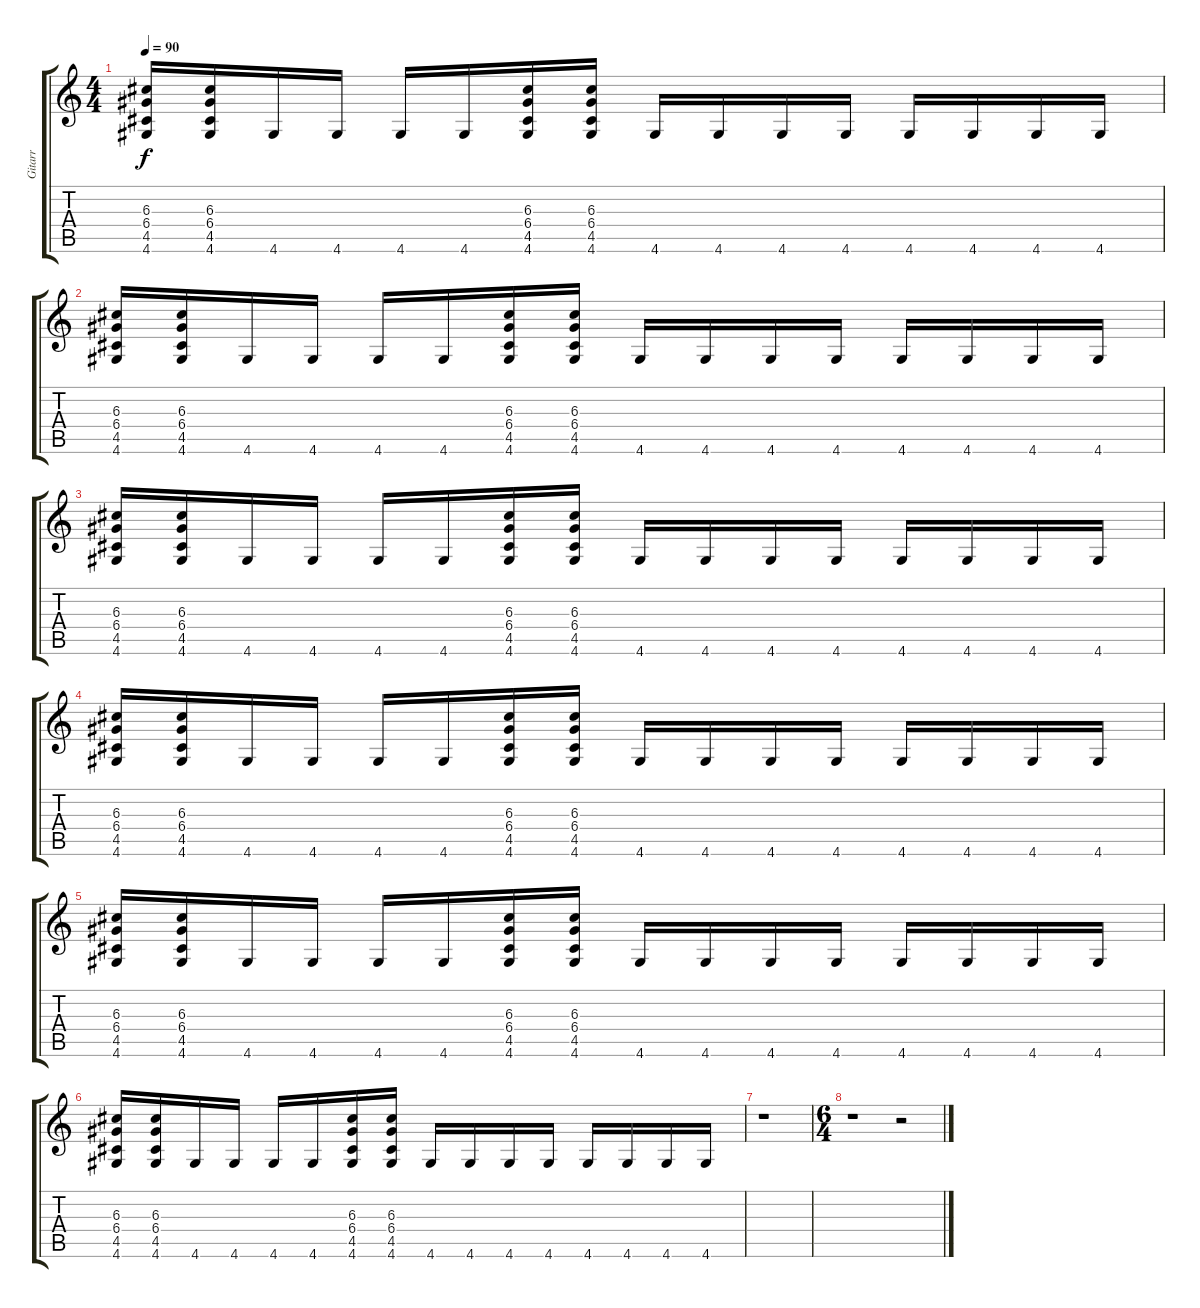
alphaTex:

\track ("Gitarr" "Gitarr") {instrument distortionguitar}
\staff {score tabs}
\tuning (E4 B3 G3 D3 A2 E2) {hide}
\ts (4 4)
\tempo 90
\clef g2
\ks c
(6.3 6.4 4.5 4.6).16{dy f volume 12 instrument distortionguitar} (6.3 6.4 4.5 4.6).16 4.6.16{volume 10 instrument electricguitarmuted} 4.6.16 4.6.16 4.6.16 (6.3 6.4 4.5 4.6).16{volume 12 instrument distortionguitar} (6.3 6.4 4.5 4.6).16 4.6.16{volume 10 instrument electricguitarmuted} 4.6.16 4.6.16 4.6.16 4.6.16 4.6.16 4.6.16 4.6.16 |
(6.3 6.4 4.5 4.6).16{volume 12 instrument distortionguitar} (6.3 6.4 4.5 4.6).16 4.6.16{volume 10 instrument electricguitarmuted} 4.6.16 4.6.16 4.6.16 (6.3 6.4 4.5 4.6).16{volume 12 instrument distortionguitar} (6.3 6.4 4.5 4.6).16 4.6.16{volume 10 instrument electricguitarmuted} 4.6.16 4.6.16 4.6.16 4.6.16 4.6.16 4.6.16 4.6.16 |
(6.3 6.4 4.5 4.6).16{volume 12 instrument distortionguitar} (6.3 6.4 4.5 4.6).16 4.6.16{volume 10 instrument electricguitarmuted} 4.6.16 4.6.16 4.6.16 (6.3 6.4 4.5 4.6).16{volume 12 instrument distortionguitar} (6.3 6.4 4.5 4.6).16 4.6.16{volume 10 instrument electricguitarmuted} 4.6.16 4.6.16 4.6.16 4.6.16 4.6.16 4.6.16 4.6.16 |
(6.3 6.4 4.5 4.6).16{volume 12 instrument distortionguitar} (6.3 6.4 4.5 4.6).16 4.6.16{volume 10 instrument electricguitarmuted} 4.6.16 4.6.16 4.6.16 (6.3 6.4 4.5 4.6).16{volume 12 instrument distortionguitar} (6.3 6.4 4.5 4.6).16 4.6.16{volume 10 instrument electricguitarmuted} 4.6.16 4.6.16 4.6.16 4.6.16 4.6.16 4.6.16 4.6.16 |
(6.3 6.4 4.5 4.6).16{volume 12 instrument distortionguitar} (6.3 6.4 4.5 4.6).16 4.6.16{volume 10 instrument electricguitarmuted} 4.6.16 4.6.16 4.6.16 (6.3 6.4 4.5 4.6).16{volume 12 instrument distortionguitar} (6.3 6.4 4.5 4.6).16 4.6.16{volume 10 instrument electricguitarmuted} 4.6.16 4.6.16 4.6.16 4.6.16 4.6.16 4.6.16 4.6.16 |
(6.3 6.4 4.5 4.6).16{volume 12 instrument distortionguitar} (6.3 6.4 4.5 4.6).16 4.6.16{volume 10 instrument electricguitarmuted} 4.6.16 4.6.16 4.6.16 (6.3 6.4 4.5 4.6).16{volume 12 instrument distortionguitar} (6.3 6.4 4.5 4.6).16 4.6.16{volume 10 instrument electricguitarmuted} 4.6.16 4.6.16 4.6.16 4.6.16 4.6.16 4.6.16 4.6.16 |
r.1 |
\ts (6 4)
r.1 r.2
